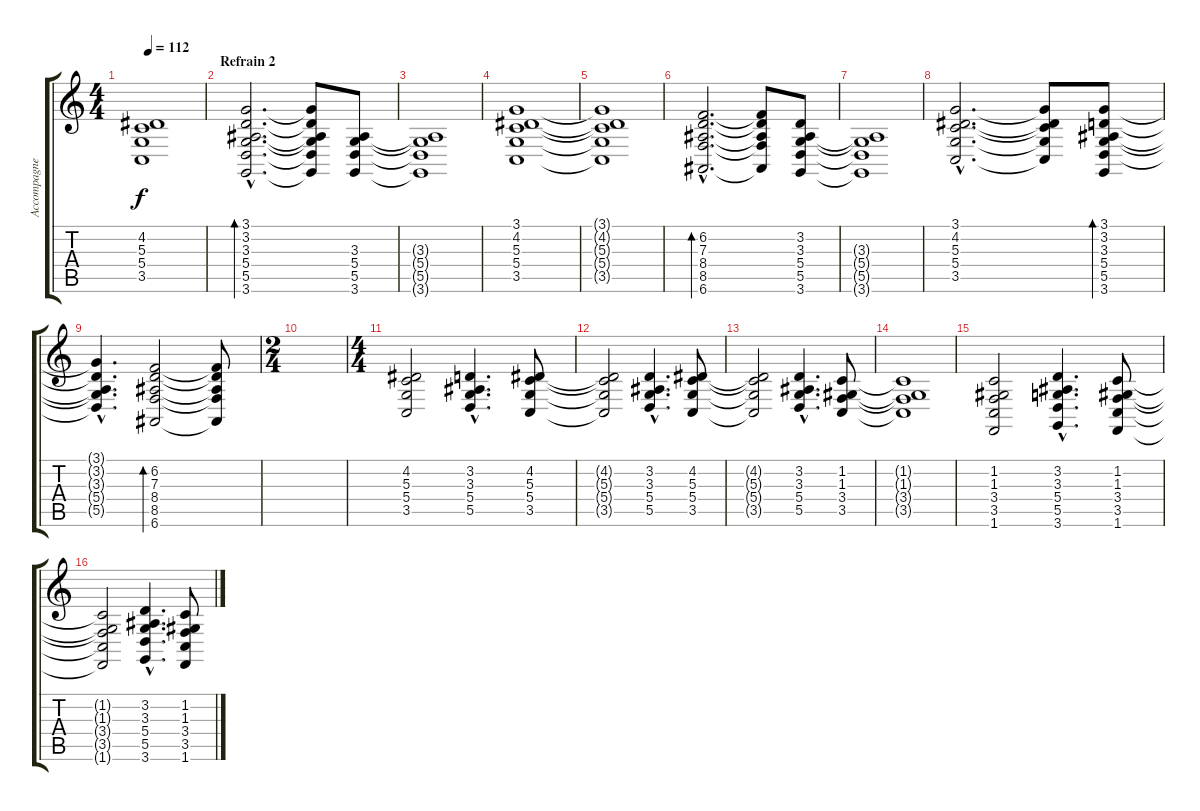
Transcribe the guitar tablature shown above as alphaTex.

\track ("Accompagnement" "Accompagne") {instrument electricpiano1}
\staff {score tabs}
\tuning (E4 B3 G3 D3 A2 E2) {hide}
\ts (4 4)
\tempo 112
\clef g2
\ks c
(4.2{t} 5.3{t} 5.4{t} 3.5{t}).1{dy f} |
\section ("" "Refrain 2")
(3.1{hac} 3.2{hac} 3.3{hac} 5.4{hac} 5.5{hac} 3.6{hac}).2{d bd 120} (3.1{t} 3.2{t} 3.3{t} 5.4{t} 5.5{t} 3.6{t}).8 (3.3 5.4 5.5 3.6).8 |
(3.3{t} 5.4{t} 5.5{t} 3.6{t}).1 |
(3.1 4.2 5.3 5.4 3.5).1 |
(3.1{t} 4.2{t} 5.3{t} 5.4{t} 3.5{t}).1 |
(6.2{hac} 7.3{hac} 8.4{hac} 8.5{hac} 6.6{hac}).2{d bd 120} (6.2{t} 7.3{t} 8.4{t} 8.5{t} 6.6{t}).8 (3.2 3.3 5.4 5.5 3.6).8 |
(3.3{t} 5.4{t} 5.5{t} 3.6{t}).1 |
(3.1{hac} 4.2{hac} 5.3{hac} 5.4{hac} 3.5{hac}).2{d} (3.1{t} 4.2{t} 5.3{t} 5.4{t} 3.5{t}).8 (3.1 3.2 3.3 5.4 5.5 3.6).8{bd 60} |
(3.1{hac t} 3.2{hac t} 3.3{hac t} 5.4{hac t} 5.5{hac t}).4{d} (6.2 7.3 8.4 8.5 6.6).2{bd 60} (6.2{t} 7.3{t} 8.4{t} 8.5{t} 6.6{t}).8 |
\ts (2 4)
|
\ts (4 4)
(4.2 5.3 5.4 3.5).2 (3.2{hac} 3.3{hac} 5.4{hac} 5.5{hac}).4{d} (4.2 5.3 5.4 3.5).8 |
(4.2{t} 5.3{t} 5.4{t} 3.5{t}).2 (3.2{hac} 3.3{hac} 5.4{hac} 5.5{hac}).4{d} (4.2 5.3 5.4 3.5).8 |
(4.2{t} 5.3{t} 5.4{t} 3.5{t}).2 (3.2{hac} 3.3{hac} 5.4{hac} 5.5{hac}).4{d} (1.2 1.3 3.4 3.5).8 |
(1.2{t} 1.3{t} 3.4{t} 3.5{t}).1 |
(1.2 1.3 3.4 3.5 1.6).2 (3.2{hac} 3.3{hac} 5.4{hac} 5.5{hac} 3.6{hac}).4{d} (1.2 1.3 3.4 3.5 1.6).8 |
(1.2{t} 1.3{t} 3.4{t} 3.5{t} 1.6{t}).2 (3.2{hac} 3.3{hac} 5.4{hac} 5.5{hac} 3.6{hac}).4{d} (1.2 1.3 3.4 3.5 1.6).8
